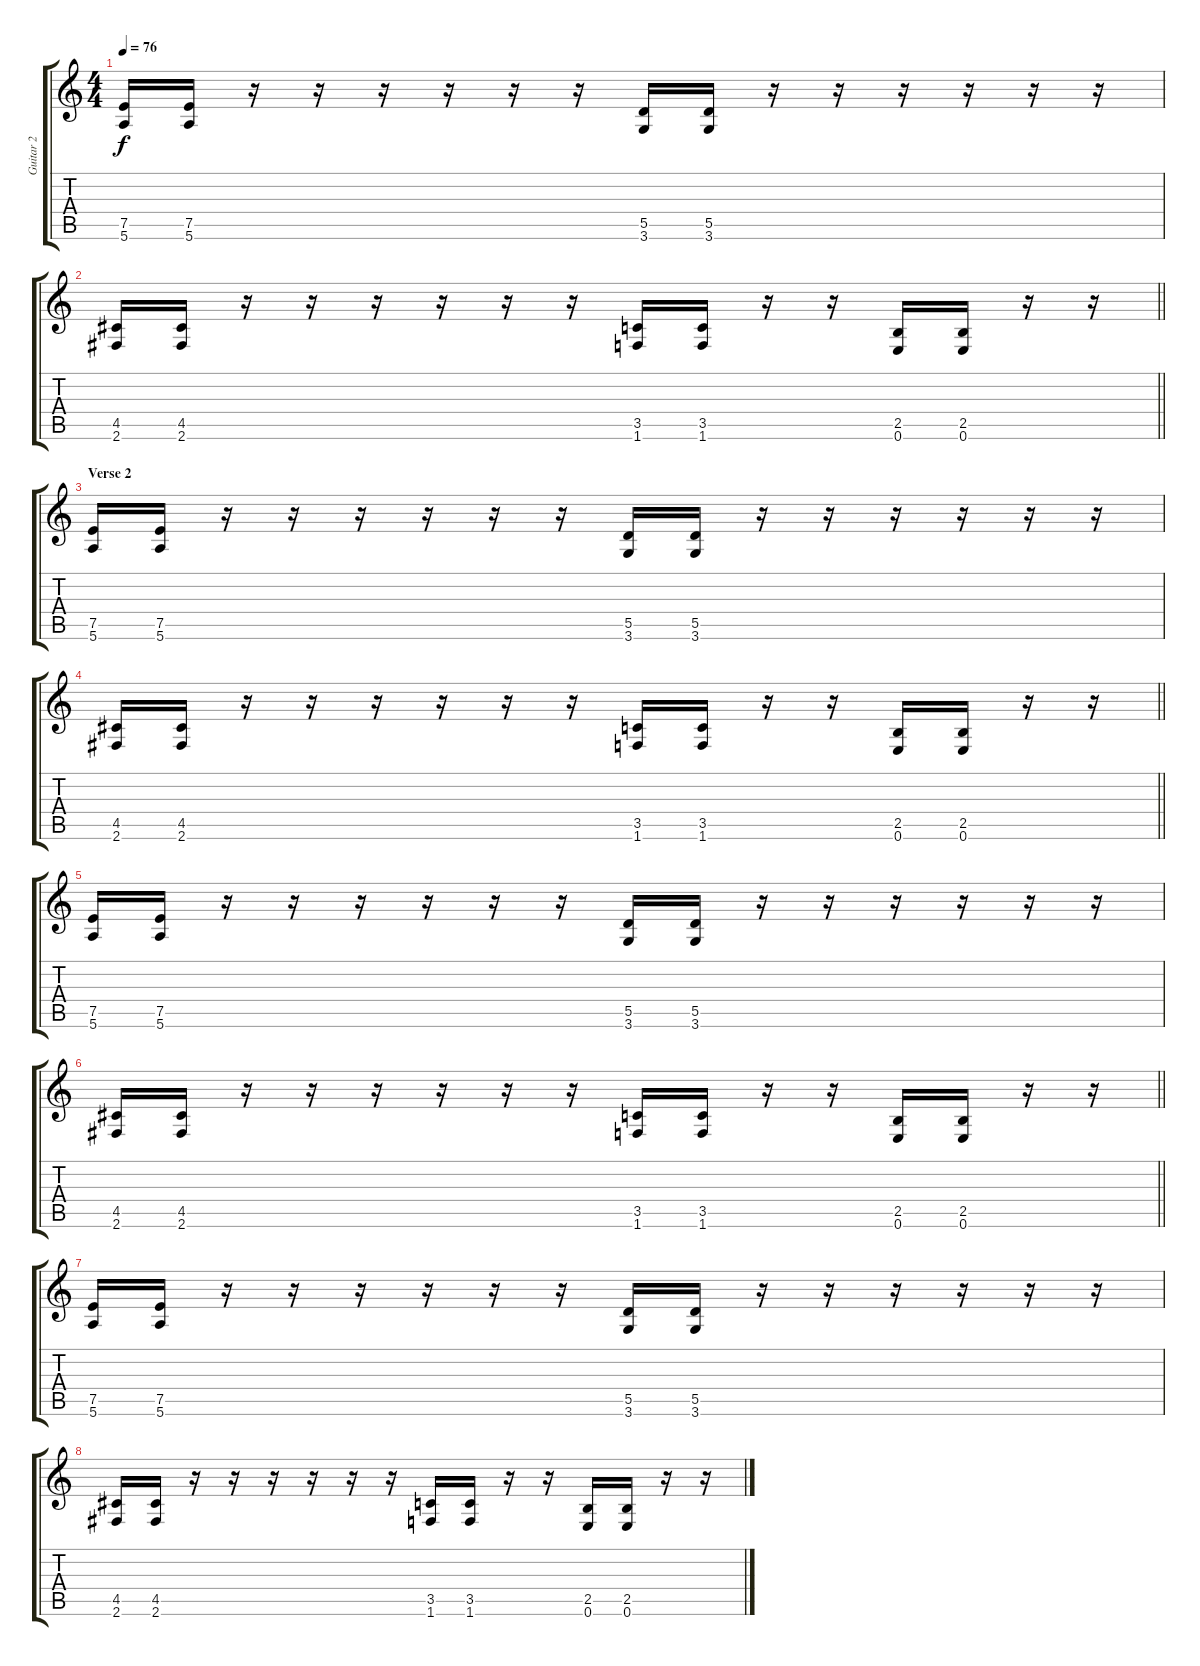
\track ("Guitar 2" "Guitar 2") {instrument distortionguitar}
\staff {score tabs}
\tuning (E4 B3 G3 D3 A2 E2) {hide}
\ts (4 4)
\tempo 76
\clef g2
\ks c
(7.5 5.6).16{dy f} (7.5 5.6).16 r.16 r.16 r.16 r.16 r.16 r.16 (5.5 3.6).16 (5.5 3.6).16 r.16 r.16 r.16 r.16 r.16 r.16 |
\barLineRight lightlight
(4.5 2.6).16 (4.5 2.6).16 r.16 r.16 r.16 r.16 r.16 r.16 (3.5 1.6).16 (3.5 1.6).16 r.16 r.16 (2.5 0.6).16 (2.5 0.6).16 r.16 r.16 |
\section ("" "Verse 2")
(7.5 5.6).16 (7.5 5.6).16 r.16 r.16 r.16 r.16 r.16 r.16 (5.5 3.6).16 (5.5 3.6).16 r.16 r.16 r.16 r.16 r.16 r.16 |
\barLineRight lightlight
(4.5 2.6).16 (4.5 2.6).16 r.16 r.16 r.16 r.16 r.16 r.16 (3.5 1.6).16 (3.5 1.6).16 r.16 r.16 (2.5 0.6).16 (2.5 0.6).16 r.16 r.16 |
(7.5 5.6).16 (7.5 5.6).16 r.16 r.16 r.16 r.16 r.16 r.16 (5.5 3.6).16 (5.5 3.6).16 r.16 r.16 r.16 r.16 r.16 r.16 |
\barLineRight lightlight
(4.5 2.6).16 (4.5 2.6).16 r.16 r.16 r.16 r.16 r.16 r.16 (3.5 1.6).16 (3.5 1.6).16 r.16 r.16 (2.5 0.6).16 (2.5 0.6).16 r.16 r.16 |
(7.5 5.6).16 (7.5 5.6).16 r.16 r.16 r.16 r.16 r.16 r.16 (5.5 3.6).16 (5.5 3.6).16 r.16 r.16 r.16 r.16 r.16 r.16 |
(4.5 2.6).16 (4.5 2.6).16 r.16 r.16 r.16 r.16 r.16 r.16 (3.5 1.6).16 (3.5 1.6).16 r.16 r.16 (2.5 0.6).16 (2.5 0.6).16 r.16 r.16
